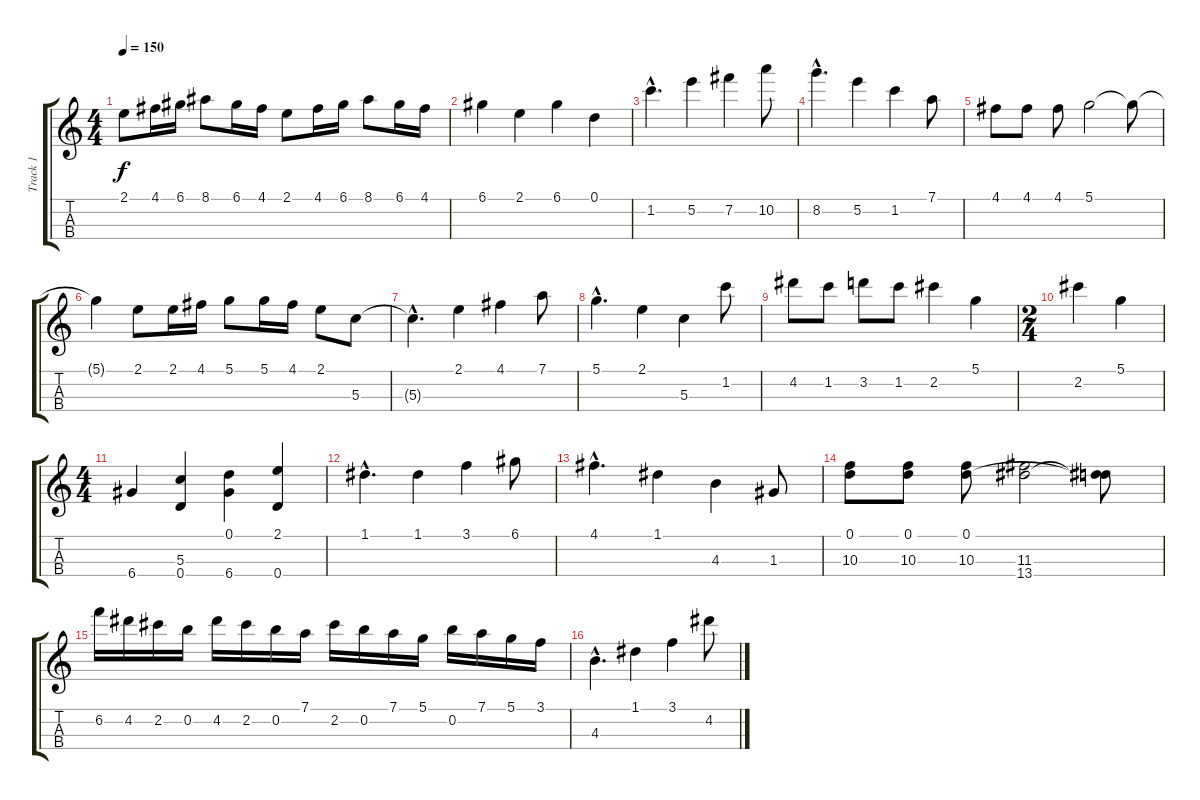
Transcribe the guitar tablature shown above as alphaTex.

\track ("Track 1" "Track 1") {instrument acousticguitarnylon}
\staff {score tabs}
\tuning (D4 B4 G3 D3) {hide}
\ts (4 4)
\tempo 150
\clef g2
\ks c
2.1.8{dy f} 4.1.16 6.1.16 8.1.8 6.1.16 4.1.16 2.1.8 4.1.16 6.1.16 8.1.8 6.1.16 4.1.16 |
6.1.4 2.1.4 6.1.4 0.1.4 |
1.2{hac}.4{d} 5.2.4 7.2.4 10.2.8 |
8.2{hac}.4{d} 5.2.4 1.2.4 7.1.8 |
4.1.8 4.1.8 4.1.8 5.1.2 5.1{t}.8 |
5.1{t}.4 2.1.8 2.1.16 4.1.16 5.1.8 5.1.16 4.1.16 2.1.8 5.3.8 |
5.3{hac t}.4{d} 2.1.4 4.1.4 7.1.8 |
5.1{hac}.4{d} 2.1.4 5.3.4 1.2.8 |
4.2.8 1.2.8 3.2.8 1.2.8 2.2.4 5.1.4 |
\ts (2 4)
2.2.4 5.1.4 |
\ts (4 4)
6.4.4 (5.3 0.4).4 (0.1 6.4).4 (2.1 0.4).4 |
1.1{hac}.4{d} 1.1.4 3.1.4 6.1.8 |
4.1{hac}.4{d} 1.1.4 4.3.4 1.3.8 |
(0.1 10.3).8 (0.1 10.3).8 (0.1 10.3).8 (11.3 13.4).2 (0.1{t} 13.4{t}).8 |
6.2.16 4.2.16 2.2.16 0.2.16 4.2.16 2.2.16 0.2.16 7.1.16 2.2.16 0.2.16 7.1.16 5.1.16 0.2.16 7.1.16 5.1.16 3.1.16 |
4.3{hac}.4{d} 1.1.4 3.1.4 4.2.8
